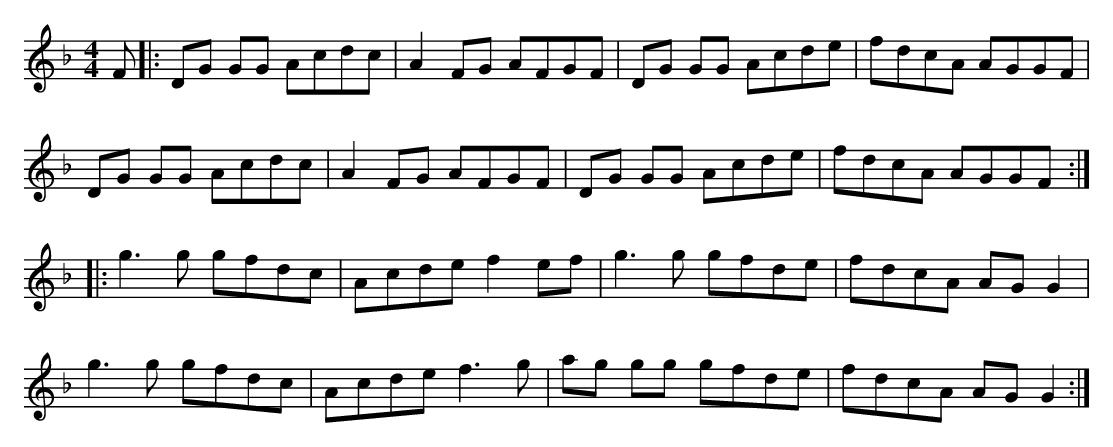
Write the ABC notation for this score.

X:1
M:4/4
K:F
F|:DG GG Acdc|A2 FG AFGF|DG GG Acde|fdcA AGGF|
DG GG Acdc|A2 FG AFGF|DG GG Acde|fdcA AGGF:|
|:g3 g gfdc|Acde f2 ef|g3 g gfde|fdcA AG G2|
g3 g gfdc|Acde f3 g|ag gg gfde|fdcA AG G2:|
